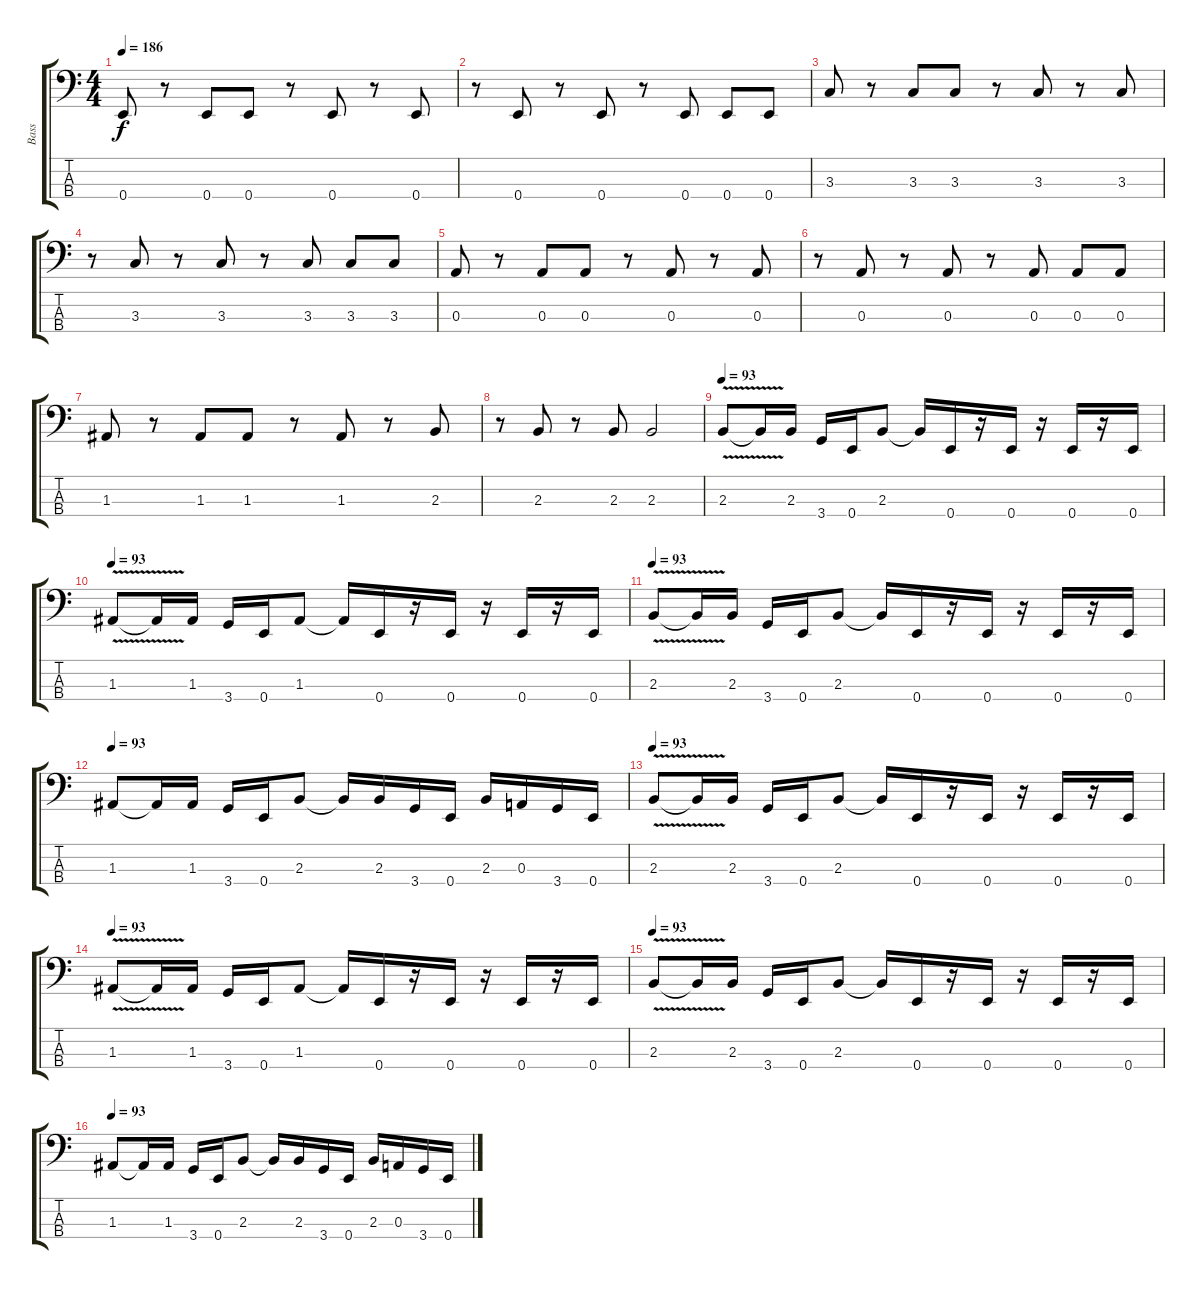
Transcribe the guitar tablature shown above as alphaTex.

\track ("Bass" "Bass") {instrument electricbasspick}
\staff {score tabs}
\tuning (G2 D2 A1 E1) {hide}
\ts (4 4)
\tempo 186
\clef f4
\ks c
0.4.8{dy f} r.8 0.4.8 0.4.8 r.8 0.4.8 r.8 0.4.8 |
r.8 0.4.8 r.8 0.4.8 r.8 0.4.8 0.4.8 0.4.8 |
3.3.8 r.8 3.3.8 3.3.8 r.8 3.3.8 r.8 3.3.8 |
r.8 3.3.8 r.8 3.3.8 r.8 3.3.8 3.3.8 3.3.8 |
0.3.8 r.8 0.3.8 0.3.8 r.8 0.3.8 r.8 0.3.8 |
r.8 0.3.8 r.8 0.3.8 r.8 0.3.8 0.3.8 0.3.8 |
1.3.8 r.8 1.3.8 1.3.8 r.8 1.3.8 r.8 2.3.8 |
r.8 2.3.8 r.8 2.3.8 2.3.2 |
\tempo 93
2.3{v}.8 2.3{t}.16 2.3.16 3.4.16 0.4.16 2.3.8 2.3{t}.16 0.4.16 r.16 0.4.16 r.16 0.4.16 r.16 0.4.16 |
\tempo 93
1.3{v}.8 1.3{t}.16 1.3.16 3.4.16 0.4.16 1.3.8 1.3{t}.16 0.4.16 r.16 0.4.16 r.16 0.4.16 r.16 0.4.16 |
\tempo 93
2.3{v}.8 2.3{t}.16 2.3.16 3.4.16 0.4.16 2.3.8 2.3{t}.16 0.4.16 r.16 0.4.16 r.16 0.4.16 r.16 0.4.16 |
\tempo 93
1.3.8 1.3{t}.16 1.3.16 3.4.16 0.4.16 2.3.8 2.3{t}.16 2.3.16 3.4.16 0.4.16 2.3.16 0.3.16 3.4.16 0.4.16 |
\tempo 93
2.3{v}.8 2.3{t}.16 2.3.16 3.4.16 0.4.16 2.3.8 2.3{t}.16 0.4.16 r.16 0.4.16 r.16 0.4.16 r.16 0.4.16 |
\tempo 93
1.3{v}.8 1.3{t}.16 1.3.16 3.4.16 0.4.16 1.3.8 1.3{t}.16 0.4.16 r.16 0.4.16 r.16 0.4.16 r.16 0.4.16 |
\tempo 93
2.3{v}.8 2.3{t}.16 2.3.16 3.4.16 0.4.16 2.3.8 2.3{t}.16 0.4.16 r.16 0.4.16 r.16 0.4.16 r.16 0.4.16 |
\tempo 93
1.3.8 1.3{t}.16 1.3.16 3.4.16 0.4.16 2.3.8 2.3{t}.16 2.3.16 3.4.16 0.4.16 2.3.16 0.3.16 3.4.16 0.4.16
